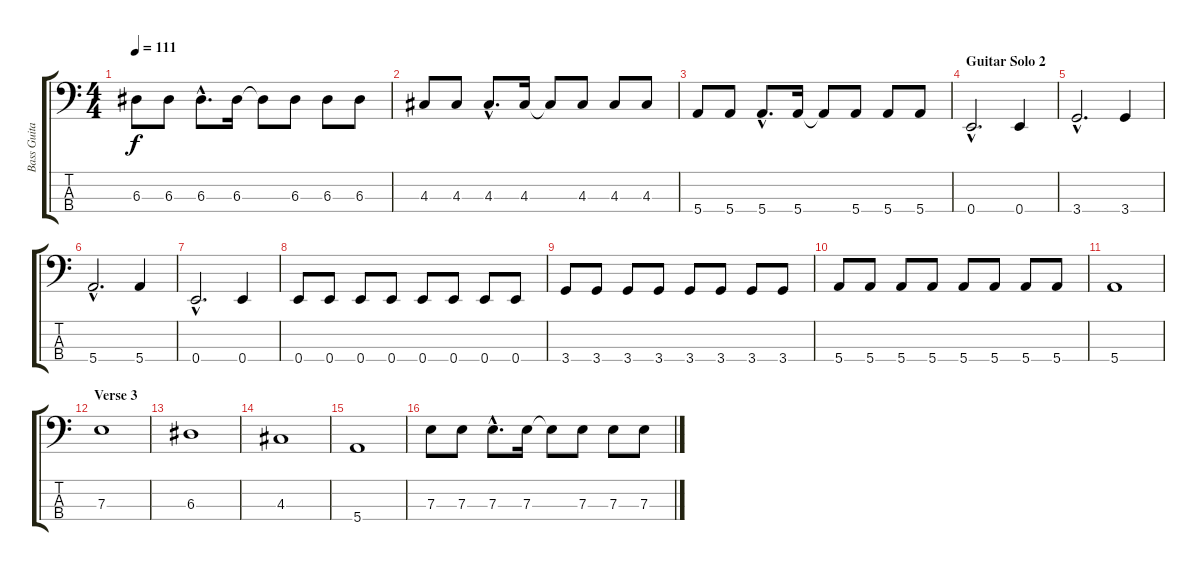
\track ("Bass Guitar" "Bass Guita") {instrument electricbassfinger}
\staff {score tabs}
\tuning (G2 D2 A1 E1) {hide}
\ts (4 4)
\tempo 111
\clef f4
\ks c
6.3.8{dy f} 6.3.8 6.3{hac}.8{d} 6.3.16 6.3{t}.8 6.3.8 6.3.8 6.3.8 |
4.3.8 4.3.8 4.3{hac}.8{d} 4.3.16 4.3{t}.8 4.3.8 4.3.8 4.3.8 |
5.4.8 5.4.8 5.4{hac}.8{d} 5.4.16 5.4{t}.8 5.4.8 5.4.8 5.4.8 |
\section ("" "Guitar Solo 2")
0.4{hac}.2{d} 0.4.4 |
3.4{hac}.2{d} 3.4.4 |
5.4{hac}.2{d} 5.4.4 |
0.4{hac}.2{d} 0.4.4 |
0.4.8 0.4.8 0.4.8 0.4.8 0.4.8 0.4.8 0.4.8 0.4.8 |
3.4.8 3.4.8 3.4.8 3.4.8 3.4.8 3.4.8 3.4.8 3.4.8 |
5.4.8 5.4.8 5.4.8 5.4.8 5.4.8 5.4.8 5.4.8 5.4.8 |
5.4.1 |
\section ("" "Verse 3")
7.3.1 |
6.3.1 |
4.3.1 |
5.4.1 |
7.3.8 7.3.8 7.3{hac}.8{d} 7.3.16 7.3{t}.8 7.3.8 7.3.8 7.3.8
